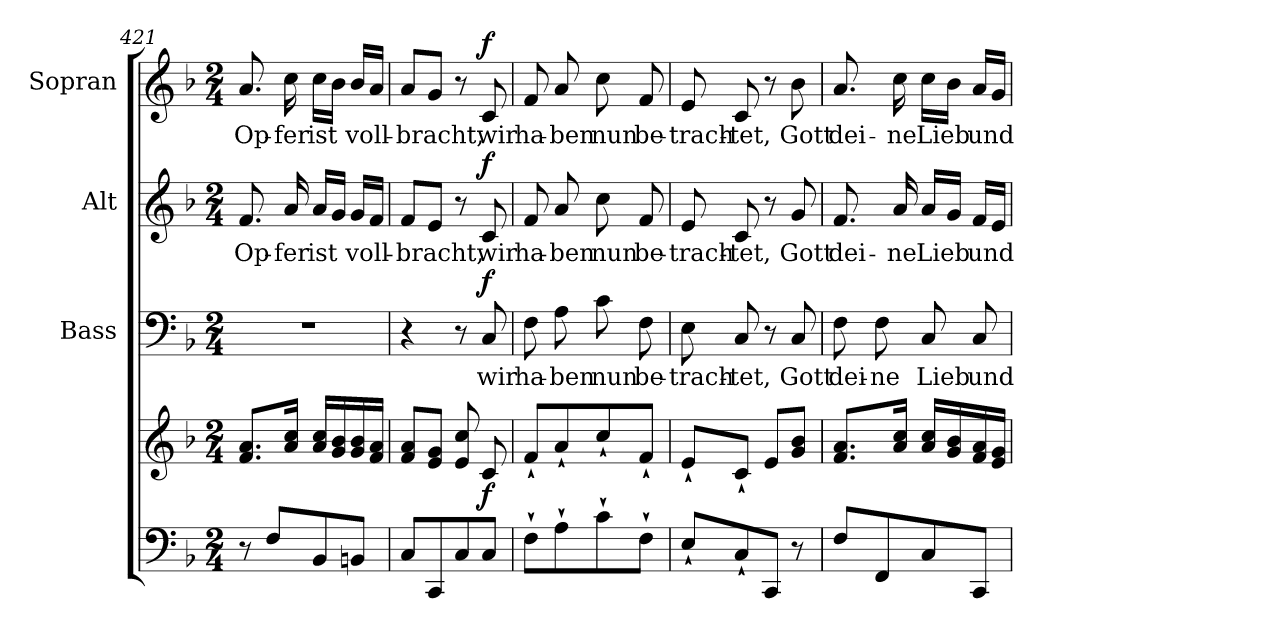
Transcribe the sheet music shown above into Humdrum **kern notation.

**kern	**kern	**dynam	**kern	**text	**dynam	**kern	**text	**dynam	**kern	**text	**dynam
*part4	*part4	*part4	*part3	*part3	*part3	*part2	*part2	*part2	*part1	*part1	*part1
*staff5	*staff4	*staff4/5	*staff3	*staff3	*staff3	*staff2	*staff2	*staff2	*staff1	*staff1	*staff1
*	*	*	*I"Bass	*	*	*I"Alt	*	*	*I"Sopran	*	*
*	*	*	*I'B.	*	*	*I'A.	*	*	*I'S.	*	*
*clefF4	*clefG2	*	*clefF4	*	*	*clefG2	*	*	*clefG2	*	*
*k[b-]	*k[b-]	*	*k[b-]	*	*	*k[b-]	*	*	*k[b-]	*	*
*F:	*F:	*	*F:	*	*	*F:	*	*	*F:	*	*
*M2/4	*M2/4	*	*M2/4	*	*	*M2/4	*	*	*M2/4	*	*
=421	=421	=421	=421	=421	=421	=421	=421	=421	=421	=421	=421
!	!	!	!	!	!	!	!LO:LY:b	!	!	!LO:LY:b	!
8r	8.f/ 8.a/L	.	2r	.	.	8.f/	Op-	.	8.a/	Op-	.
8F/L	.	.	.	.	.	.	.	.	.	.	.
!	!	!	!	!	!	!	!LO:LY:b	!	!	!LO:LY:b	!
.	16a/ 16cc/Jk	.	.	.	.	16a/	-fer	.	16cc\	-fer	.
!	!	!	!	!	!	!	!LO:LY:b	!	!	!LO:LY:b	!
8BB-/	16a/ 16cc/LL	.	.	.	.	16a/LL	ist	.	16cc\LL	ist	.
.	16g/ 16b-/	.	.	.	.	16g/JJ	.	.	16b-\JJ	.	.
!	!	!	!	!	!	!	!LO:LY:b	!	!	!LO:LY:b	!
8BBn/J	16g/ 16b-/	.	.	.	.	16g/LL	voll-	.	16b-/LL	voll-	.
.	16f/ 16a/JJ	.	.	.	.	16f/JJ	.	.	16a/JJ	.	.
=422	=422	=422	=422	=422	=422	=422	=422	=422	=422	=422	=422
!	!	!	!	!	!	!	!LO:LY:b	!	!	!LO:LY:b	!
8C/L	8f/ 8a/L	.	4r	.	.	8f/L	-bracht,	.	8a/L	-bracht,	.
8CC/	8e/ 8g/J	.	.	.	.	8e/J	.	.	8g/J	.	.
8C/	8e/ 8cc/	.	8r	.	.	8r	.	.	8r	.	.
!	!	!LO:DY:b	!	!LO:LY:b	!LO:DY:a	!	!LO:LY:b	!LO:DY:a	!	!LO:LY:b	!LO:DY:a
8C/J	8c/	f	8C/	wir	f	8c/	wir	f	8c/	wir	f
!!LO:LB:g=z
=423	=423	=423	=423	=423	=423	=423	=423	=423	=423	=423	=423
!	!	!	!	!LO:LY:b	!	!	!LO:LY:b	!	!	!LO:LY:b	!
8F`>\L	8f`</L	.	8F\	ha-	.	8f/	ha-	.	8f/	ha-	.
!	!	!	!	!LO:LY:b	!	!	!LO:LY:b	!	!	!LO:LY:b	!
8A`>\	8a`</	.	8A\	-ben	.	8a/	-ben	.	8a/	-ben	.
!	!	!	!	!LO:LY:b	!	!	!LO:LY:b	!	!	!LO:LY:b	!
8c`>\	8cc`</	.	8c\	nun	.	8cc\	nun	.	8cc\	nun	.
!	!	!	!	!LO:LY:b	!	!	!LO:LY:b	!	!	!LO:LY:b	!
8F`>\J	8f`</J	.	8F\	be-	.	8f/	be-	.	8f/	be-	.
=424	=424	=424	=424	=424	=424	=424	=424	=424	=424	=424	=424
!	!	!	!	!LO:LY:b	!	!	!LO:LY:b	!	!	!LO:LY:b	!
8E`</L	8e`</L	.	8E\	-trach-	.	8e/	-trach-	.	8e/	-trach-	.
!	!	!	!	!LO:LY:b	!	!	!LO:LY:b	!	!	!LO:LY:b	!
8C`</	8c`</J	.	8C/	-tet,	.	8c/	-tet,	.	8c/	-tet,	.
8CC/J	8e/L	.	8r	.	.	8r	.	.	8r	.	.
!	!	!	!	!LO:LY:b	!	!	!LO:LY:b	!	!	!LO:LY:b	!
8r	8g/ 8b-/J	.	8C/	Gott	.	8g/	Gott	.	8b-\	Gott	.
=425	=425	=425	=425	=425	=425	=425	=425	=425	=425	=425	=425
!	!	!	!	!LO:LY:b	!	!	!LO:LY:b	!	!	!LO:LY:b	!
8F/L	8.f/ 8.a/L	.	8F\	dei-	.	8.f/	dei-	.	8.a/	dei-	.
!	!	!	!	!LO:LY:b	!	!	!	!	!	!	!
8FF/	.	.	8F\	-ne	.	.	.	.	.	.	.
!	!	!	!	!	!	!	!LO:LY:b	!	!	!LO:LY:b	!
.	16a/ 16cc/Jk	.	.	.	.	16a/	-ne	.	16cc\	-ne	.
!	!	!	!	!LO:LY:b	!	!	!LO:LY:b	!	!	!LO:LY:b	!
8C/	16a/ 16cc/LL	.	8C/	Lieb	.	16a/LL	Lieb	.	16cc\LL	Lieb	.
.	16g/ 16b-/	.	.	.	.	16g/JJ	.	.	16b-\JJ	.	.
!	!	!	!	!LO:LY:b	!	!	!LO:LY:b	!	!	!LO:LY:b	!
8CC/J	16f/ 16a/	.	8C/	und	.	16f/LL	und	.	16a/LL	und	.
.	16e/ 16g/JJ	.	.	.	.	16e/JJ	.	.	16g/JJ	.	.
=	=	=	=	=	=	=	=	=	=	=	=
*-	*-	*-	*-	*-	*-	*-	*-	*-	*-	*-	*-
